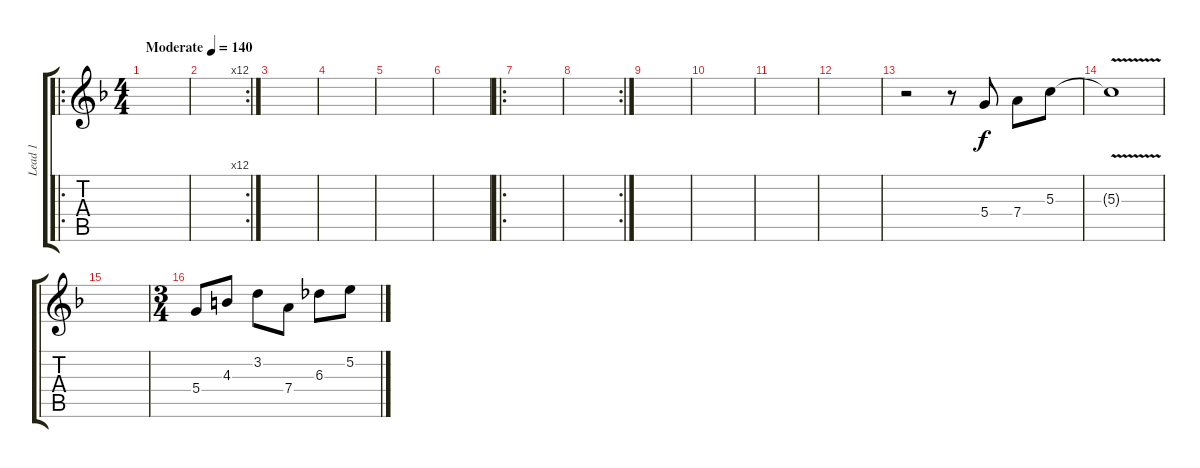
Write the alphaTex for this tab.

\track ("Lead 1" "Lead 1") {instrument distortionguitar}
\staff {score tabs}
\tuning (E4 B3 G3 D3 A2 D2) {hide}
\ro
\ts (4 4)
\tempo (140 "Moderate")
\clef g2
\ks dminor
|
\rc 12
|
|
|
|
|
\ro
|
\rc 2
|
|
|
|
|
r.2 r.8 5.4.8 7.4.8 5.3.8 |
5.3{v t}.1 |
|
\ts (3 4)
5.4.8 4.3.8 3.2.8 7.4.8 6.3.8 5.2.8
